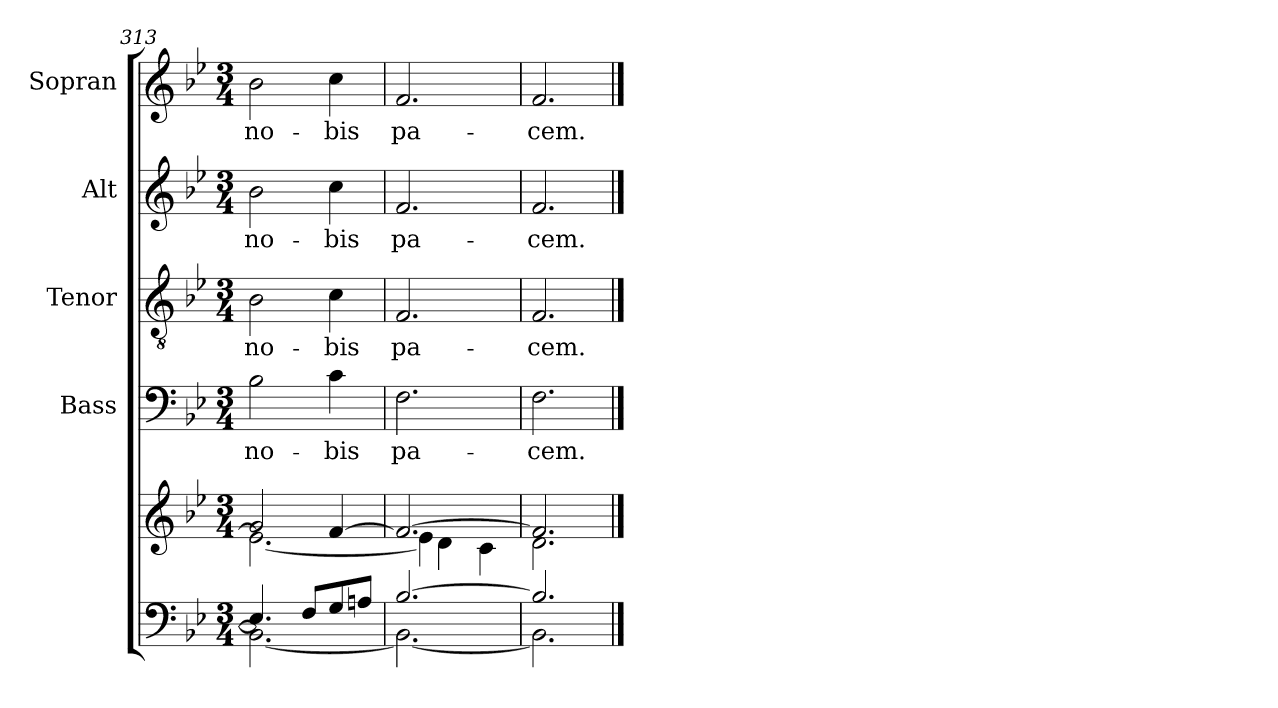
**kern	**kern	**kern	**text	**kern	**text	**kern	**text	**kern	**text
*part5	*part5	*part4	*part4	*part3	*part3	*part2	*part2	*part1	*part1
*staff6	*staff5	*staff4	*staff4	*staff3	*staff3	*staff2	*staff2	*staff1	*staff1
*	*	*I"Bass	*	*I"Tenor	*	*I"Alt	*	*I"Sopran	*
*	*	*I'B.	*	*I'T.	*	*I'A.	*	*I'S.	*
*clefF4	*clefG2	*clefF4	*	*clefGv2	*	*clefG2	*	*clefG2	*
*k[b-e-]	*k[b-e-]	*k[b-e-]	*	*k[b-e-]	*	*k[b-e-]	*	*k[b-e-]	*
*B-:	*B-:	*B-:	*	*B-:	*	*B-:	*	*B-:	*
*M3/4	*M3/4	*M3/4	*	*M3/4	*	*M3/4	*	*M3/4	*
=313	=313	=313	=313	=313	=313	=313	=313	=313	=313
*^	*^	*	*	*	*	*	*	*	*
!	!	!	!	!	!LO:LY:b	!	!LO:LY:b	!	!LO:LY:b	!	!LO:LY:b
4.E-/]	2.BB-\_	2g/	2.e-\_	2B-\	no-	2B-\	no-	2b-\	no-	2b-\	no-
8F/L	.	.	.	.	.	.	.	.	.	.	.
!	!	!	!	!	!LO:LY:b	!	!LO:LY:b	!	!LO:LY:b	!	!LO:LY:b
8G/	.	[>4f/	.	4c\	-bis	4c\	-bis	4cc\	-bis	4cc\	-bis
8An/J	.	.	.	.	.	.	.	.	.	.	.
=314	=314	=314	=314	=314	=314	=314	=314	=314	=314	=314	=314
!	!	!	!	!	!LO:LY:b	!	!LO:LY:b	!	!LO:LY:b	!	!LO:LY:b
[>2.B-/	2.BB-\_	2.f/_	4e-\]	2.F\	pa-	2.F/	pa-	2.f/	pa-	2.f/	pa-
.	.	.	4d\	.	.	.	.	.	.	.	.
.	.	.	4c\	.	.	.	.	.	.	.	.
=315	=315	=315	=315	=315	=315	=315	=315	=315	=315	=315	=315
!	!	!	!	!	!LO:LY:b	!	!LO:LY:b	!	!LO:LY:b	!	!LO:LY:b
2.B-/]	2.BB-\]	2.f/]	2.d\	2.F\	-cem.	2.F/	-cem.	2.f/	-cem.	2.f/	-cem.
*v	*v	*	*	*	*	*	*	*	*	*	*
*	*v	*v	*	*	*	*	*	*	*	*
==	==	==	==	==	==	==	==	==	==
*-	*-	*-	*-	*-	*-	*-	*-	*-	*-
